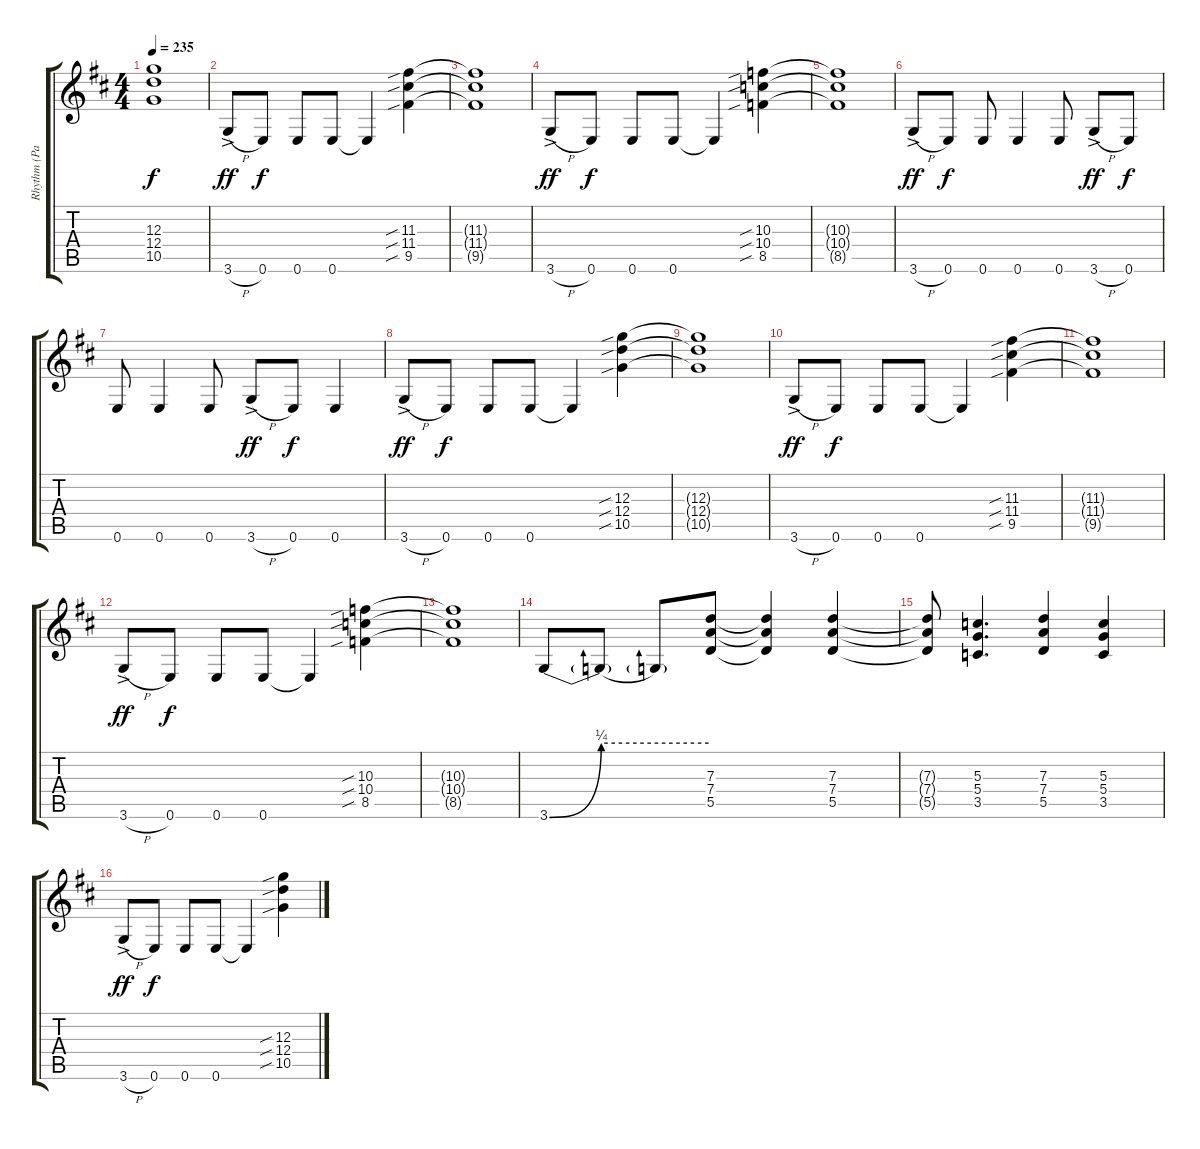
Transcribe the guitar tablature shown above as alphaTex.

\track ("Rhythm (Paul Stanley)" "Rhythm (Pa") {instrument distortionguitar}
\staff {score tabs}
\tuning (E4 B3 G3 D3 A2 E2) {hide}
\ts (4 4)
\tempo 235
\clef g2
\ks d
(12.3{t} 12.4{t} 10.5{t}).1{dy f} |
3.6{h ac}.8{dy ff} 0.6.8{dy f} 0.6.8 0.6.8 0.6{t}.4 (11.3{sib} 11.4{sib} 9.5{sib}).4 |
(11.3{t} 11.4{t} 9.5{t}).1 |
3.6{h ac}.8{dy ff} 0.6.8{dy f} 0.6.8 0.6.8 0.6{t}.4 (10.3{sib} 10.4{sib} 8.5{sib}).4 |
(10.3{t} 10.4{t} 8.5{t}).1 |
3.6{h ac}.8{dy ff} 0.6.8{dy f} 0.6.8 0.6.4 0.6.8 3.6{h ac}.8{dy ff} 0.6.8{dy f} |
0.6.8 0.6.4 0.6.8 3.6{h ac}.8{dy ff} 0.6.8{dy f} 0.6.4 |
3.6{h ac}.8{dy ff} 0.6.8{dy f} 0.6.8 0.6.8 0.6{t}.4 (12.3{sib} 12.4{sib} 10.5{sib}).4 |
(12.3{t} 12.4{t} 10.5{t}).1 |
3.6{h ac}.8{dy ff} 0.6.8{dy f} 0.6.8 0.6.8 0.6{t}.4 (11.3{sib} 11.4{sib} 9.5{sib}).4 |
(11.3{t} 11.4{t} 9.5{t}).1 |
3.6{h ac}.8{dy ff} 0.6.8{dy f} 0.6.8 0.6.8 0.6{t}.4 (10.3{sib} 10.4{sib} 8.5{sib}).4 |
(10.3{t} 10.4{t} 8.5{t}).1 |
3.6{be (bend 0 0 60 1)}.8 3.6{be (hold 0 1 60 1) t}.8 3.6{t}.8 (7.3 7.4 5.5).8 (7.3{t} 7.4{t} 5.5{t}).4 (7.3 7.4 5.5).4 |
(7.3{t} 7.4{t} 5.5{t}).8 (5.3 5.4 3.5).4{d} (7.3 7.4 5.5).4 (5.3 5.4 3.5).4 |
3.6{h ac}.8{dy ff} 0.6.8{dy f} 0.6.8 0.6.8 0.6{t}.4 (12.3{sib} 12.4{sib} 10.5{sib}).4
